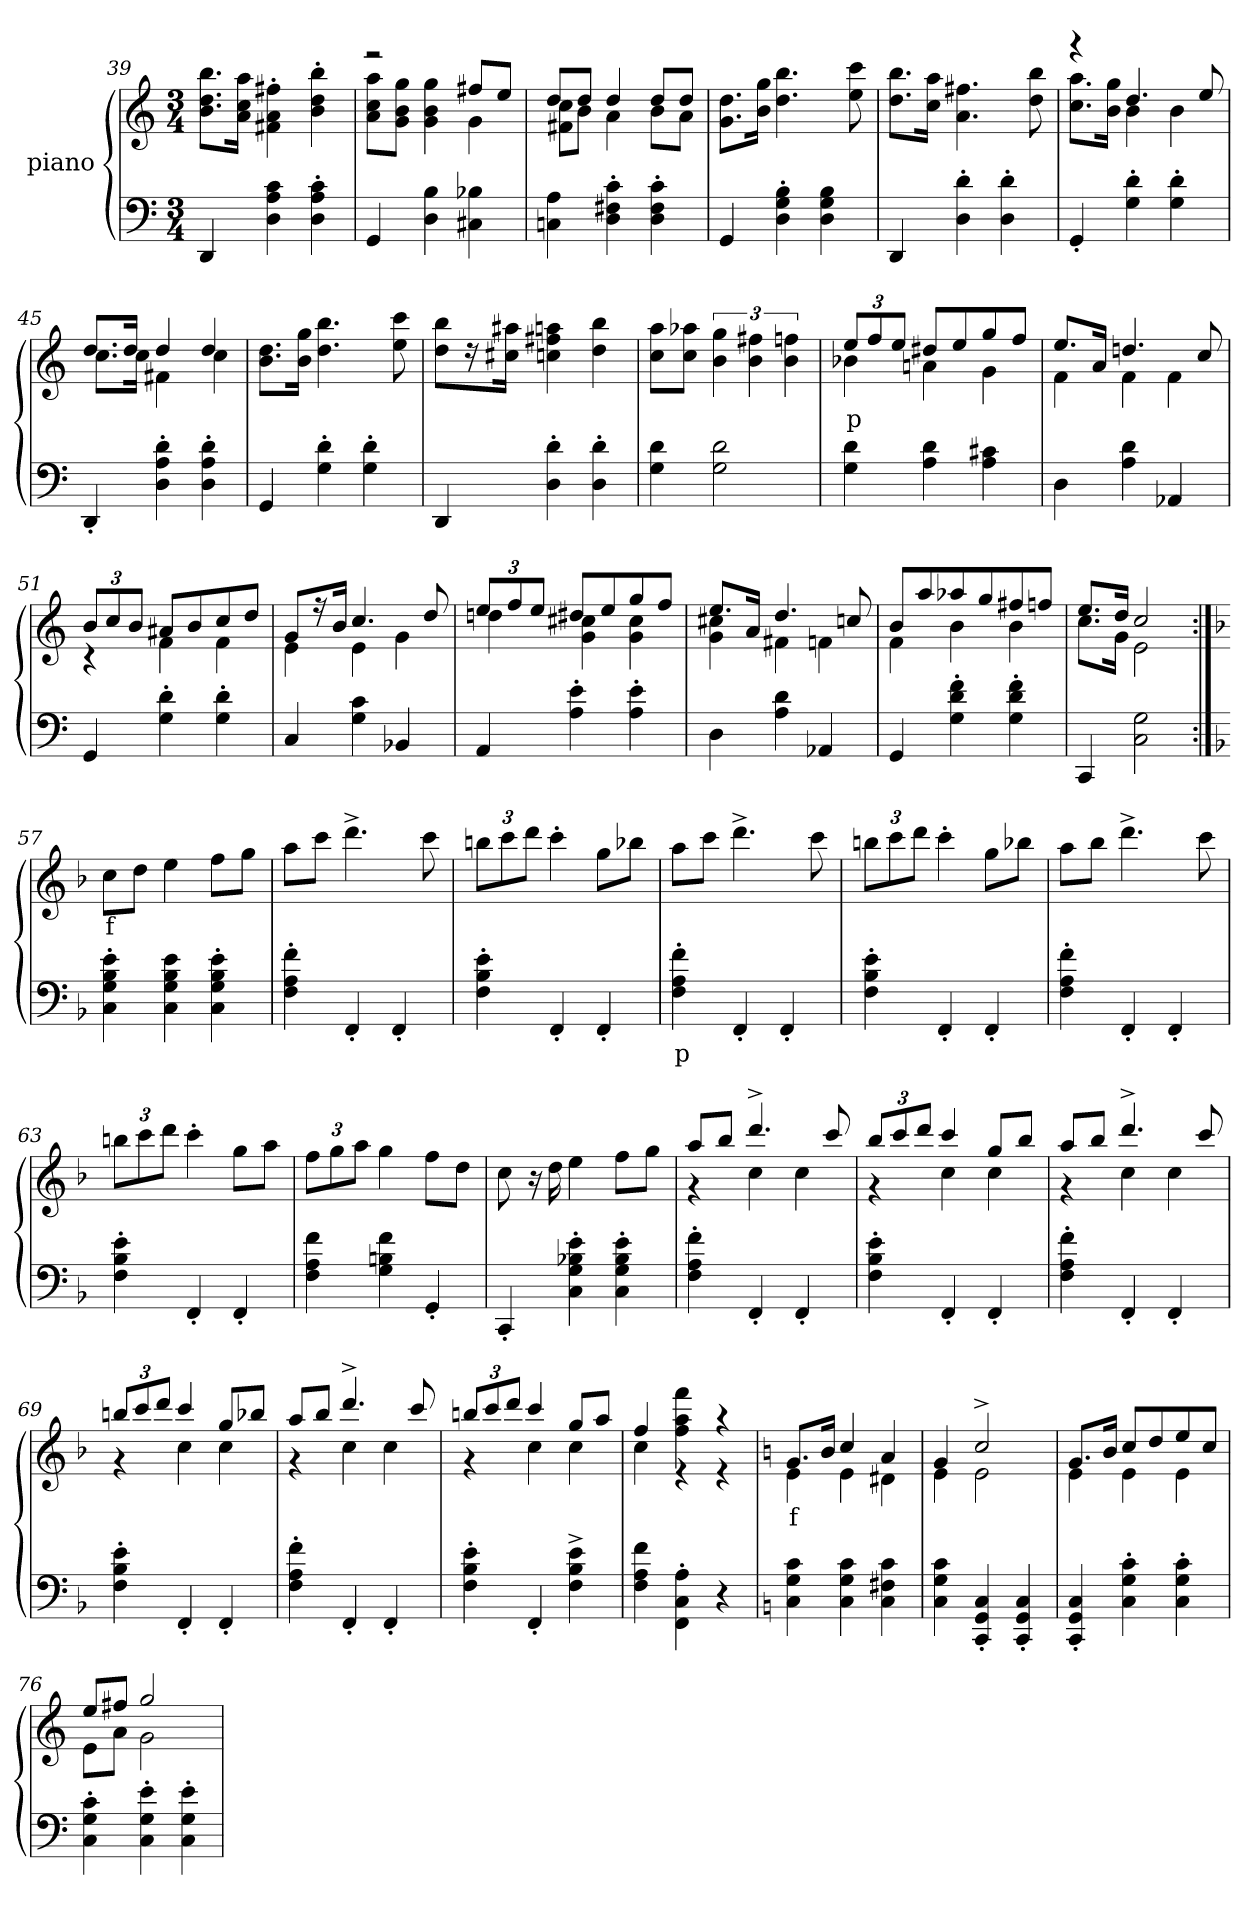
**kern	**text	**kern	**text
*part2	*part2	*part1	*part1
*staff2	*staff2	*staff1	*staff1
*	*	*I"piano	*
*clefF4	*	*clefG2	*
*k[]	*	*k[]	*
*C:	*	*C:	*
*M3/4	*	*M3/4	*
=39	=39	=39	=39
4DD/	.	8.b\ 8.dd\ 8.bb\L	.
.	.	16a\ 16cc\ 16aa\Jk	.
4D\ 4A\ 4c\	.	4f#X\'> 4a\'> 4ff#X\'>	.
4D\'> 4A\'> 4c\'>	.	4b\'> 4dd\'> 4bb\'>	.
=40	=40	=40	=40
*	*	*^	*
4GG/	.	2r	8a\ 8cc\ 8aa\L	.
.	.	.	8g\ 8b\ 8gg\J	.
4D\ 4B\	.	.	4g\ 4b\ 4gg\	.
4C#X\ 4B-X\	.	8ff#X/L	4g\	.
.	.	8ee/J	.	.
=41	=41	=41	=41	=41
4Cn\ 4A\	.	8dd/L	8f#X\ 8cc\L	.
.	.	8dd/J	8b\J	.
4D\'> 4F#X\'> 4c\'>	.	4dd/	4a\	.
4D\'> 4F#\'> 4c\'>	.	8dd/L	8b\L	.
.	.	8dd/J	8a\J	.
*	*	*v	*v	*
=42	=42	=42	=42
4GG/	.	8.g\ 8.dd\L	.
.	.	16b\ 16gg\Jk	.
4D\'> 4G\'> 4B\'>	.	4.dd\ 4.bb\	.
4D\ 4G\ 4B\	.	.	.
.	.	8ee\ 8ccc\	.
=43	=43	=43	=43
4DD/	.	8.dd\ 8.bb\L	.
.	.	16cc\ 16aa\Jk	.
4D\'> 4d\'>	.	4.a\ 4.ff#X\	.
4D\'> 4d\'>	.	.	.
.	.	8dd\ 8bb\	.
=44	=44	=44	=44
*	*	*^	*
4GG'>/	.	4r	8.cc\ 8.aa\L	.
.	.	.	16b\ 16gg\Jk	.
4G\'> 4d\'>	.	4.dd/	4b\	.
4G\'> 4d\'>	.	.	4b\	.
.	.	8ee/	.	.
=45	=45	=45	=45	=45
4DD'>/	.	8.dd/L	8.cc\L	.
.	.	16dd/Jk	16cc\Jk	.
4D\'> 4A\'> 4d\'>	.	4dd/	4f#X\	.
4D\'> 4A\'> 4d\'>	.	4dd/	4cc\	.
*	*	*v	*v	*
=46	=46	=46	=46
4GG/	.	8.b\ 8.dd\L	.
.	.	16b\ 16gg\Jk	.
4G\'> 4d\'>	.	4.dd\ 4.bb\	.
4G\'> 4d\'>	.	.	.
.	.	8ee\ 8ccc\	.
=47	=47	=47	=47
4DD/	.	8dd\ 8bb\L	.
.	.	16r	.
.	.	16cc#X\ 16aa#X\Jk	.
4D\'> 4d\'>	.	4ccn\ 4ff#X\ 4aan\	.
4D\'> 4d\'>	.	4dd\ 4bb\	.
=48	=48	=48	=48
4G\ 4d\	.	8cc\ 8aa\L	.
.	.	8cc\ 8aa-X\J	.
2G\ 2d\	.	6b\ 6gg\	.
.	.	6b\ 6ff#X\	.
.	.	6b\ 6ffn\	.
=49	=49	=49	=49
*	*	*^	*
4G\ 4d\	.	12ee/L	4b-X\	p
.	.	12ff/	.	.
.	.	12ee/J	.	.
4A\ 4d\	.	8dd#X/L	4an\	.
.	.	8ee/	.	.
4A\ 4c#X\	.	8gg/	4g\	.
.	.	8ff/J	.	.
=50	=50	=50	=50	=50
4D\	.	8.ee/L	4f\	.
.	.	16a/Jk	.	.
4A\ 4d\	.	4.ddn/	4f\	.
4AA-X/	.	.	4f\	.
.	.	8cc/	.	.
=51	=51	=51	=51	=51
4GG/	.	12b/L	4r	.
.	.	12cc/	.	.
.	.	12b/J	.	.
4G\'> 4d\'>	.	8a#X/L	4f\	.
.	.	8b/	.	.
4G\'> 4d\'>	.	8cc/	4f\	.
.	.	8dd/J	.	.
=52	=52	=52	=52	=52
4C/	.	8g/L	4e\	.
.	.	16r	.	.
.	.	16b/Jk	.	.
4G\ 4c\	.	4.cc/	4e\	.
4BB-X/	.	.	4g\	.
.	.	8dd/	.	.
=53	=53	=53	=53	=53
4AA/	.	12ee/L	4ddn\	.
.	.	12ff/	.	.
.	.	12ee/J	.	.
4A\'> 4e\'>	.	8dd#X/L	4g\ 4cc#X\	.
.	.	8ee/	.	.
4A\'> 4e\'>	.	8gg/	4g\ 4cc#\	.
.	.	8ff/J	.	.
=54	=54	=54	=54	=54
4D\	.	8.ee/L	4g\ 4cc#X\	.
.	.	16a/Jk	.	.
4A\ 4d\	.	4.dd/	4f#X\	.
4AA-X/	.	.	4fn\	.
.	.	8ccn/	.	.
=55	=55	=55	=55	=55
4GG/	.	8b/L	4f\	.
.	.	8aa/	.	.
4G\'> 4d\'> 4f\'>	.	8aa-X/	4b\	.
.	.	8gg/	.	.
4G\'> 4d\'> 4f\'>	.	8ff#X/	4b\	.
.	.	8ffn/J	.	.
=56	=56	=56	=56	=56
4CC/	.	8.ee/L	8.cc\L	.
.	.	16dd/Jk	16g\Jk	.
2C\ 2G\	.	2cc/	2e\	.
*	*	*v	*v	*
=57:|!	=57:|!	=57:|!	=57:|!
*k[b-]	*	*k[b-]	*
4C\'> 4G\'> 4B-\'> 4e\'>	.	8cc\L	f
.	.	8dd\J	.
4C\ 4G\ 4B-\ 4e\	.	4ee\	.
4C\'> 4G\'> 4B-\'> 4e\'>	.	8ff\L	.
.	.	8gg\J	.
=58	=58	=58	=58
4F\'> 4A\'> 4f\'>	.	8aa\L	.
.	.	8ccc\J	.
4FF'>/	.	4.ddd^>\	.
4FF'>/	.	.	.
.	.	8ccc\	.
=59	=59	=59	=59
4F\'> 4B-\'> 4e\'>	.	12bbn\L	.
.	.	12ccc\	.
.	.	12ddd\J	.
4FF'>/	.	4ccc'>\	.
4FF'>/	.	8gg\L	.
.	.	8bb-X\J	.
=60	=60	=60	=60
4F\'> 4A\'> 4f\'>	p	8aa\L	.
.	.	8ccc\J	.
4FF'>/	.	4.ddd^>\	.
4FF'>/	.	.	.
.	.	8ccc\	.
=61	=61	=61	=61
4F\'> 4B-\'> 4e\'>	.	12bbn\L	.
.	.	12ccc\	.
.	.	12ddd\J	.
4FF'>/	.	4ccc'>\	.
4FF'>/	.	8gg\L	.
.	.	8bb-X\J	.
=62	=62	=62	=62
4F\'> 4A\'> 4f\'>	.	8aa\L	.
.	.	8bb-\J	.
4FF'>/	.	4.ddd^>\	.
4FF'>/	.	.	.
.	.	8ccc\	.
=63	=63	=63	=63
4F\'> 4B-\'> 4e\'>	.	12bbn\L	.
.	.	12ccc\	.
.	.	12ddd\J	.
4FF'>/	.	4ccc'>\	.
4FF'>/	.	8gg\L	.
.	.	8aa\J	.
=64	=64	=64	=64
4F\ 4A\ 4f\	.	12ff\L	.
.	.	12gg\	.
.	.	12aa\J	.
4G\ 4Bn\ 4f\	.	4gg\	.
4GG'>/	.	8ff\L	.
.	.	8dd\J	.
=65	=65	=65	=65
4CC'>/	.	8cc\	.
.	.	16r	.
.	.	16dd\	.
4C\'> 4G\'> 4B-X\'> 4e\'>	.	4ee\	.
4C\'> 4G\'> 4B-\'> 4e\'>	.	8ff\L	.
.	.	8gg\J	.
=66	=66	=66	=66
*	*	*^	*
4F\'> 4A\'> 4f\'>	.	8aa/L	4r	.
.	.	8bb-/J	.	.
4FF'>/	.	4.ddd^>/	4cc\	.
4FF'>/	.	.	4cc\	.
.	.	8ccc/	.	.
=67	=67	=67	=67	=67
4F\'> 4B-\'> 4e\'>	.	12bb-/L	4r	.
.	.	12ccc/	.	.
.	.	12ddd/J	.	.
4FF'>/	.	4ccc/	4cc\	.
4FF'>/	.	8gg/L	4cc\	.
.	.	8bb-/J	.	.
=68	=68	=68	=68	=68
4F\'> 4A\'> 4f\'>	.	8aa/L	4r	.
.	.	8bb-/J	.	.
4FF'>/	.	4.ddd^>/	4cc\	.
4FF'>/	.	.	4cc\	.
.	.	8ccc/	.	.
=69	=69	=69	=69	=69
4F\'> 4B-\'> 4e\'>	.	12bbn/L	4r	.
.	.	12ccc/	.	.
.	.	12ddd/J	.	.
4FF'>/	.	4ccc/	4cc\	.
4FF'>/	.	8gg/L	4cc\	.
.	.	8bb-X/J	.	.
=70	=70	=70	=70	=70
4F\'> 4A\'> 4f\'>	.	8aa/L	4r	.
.	.	8bb-/J	.	.
4FF'>/	.	4.ddd^>/	4cc\	.
4FF'>/	.	.	4cc\	.
.	.	8ccc/	.	.
=71	=71	=71	=71	=71
4F\'> 4B-\'> 4e\'>	.	12bbn/L	4r	.
.	.	12ccc/	.	.
.	.	12ddd/J	.	.
4FF'>/	.	4ccc/	4cc\	.
4F\^> 4B-\^> 4e\^>	.	8gg/L	4cc\	.
.	.	8aa/J	.	.
=72	=72	=72	=72	=72
4F\ 4A\ 4f\	.	4ff/	4cc\	.
4FF\'> 4C\'> 4A\'>	.	4ff\ 4aa\ 4fff\	4r	.
4r	.	4r	4r	.
=73	=73	=73	=73	=73
*k[]	*	*k[]	*	*
4C\ 4G\ 4c\	.	8.g/L	4e\	f
.	.	16b/Jk	.	.
4C\ 4G\ 4c\	.	4cc/	4e\	.
4C\ 4F#X\ 4c\	.	4a/	4d#X\	.
=74	=74	=74	=74	=74
4C\ 4G\ 4c\	.	4g/	4e\	.
4CC/'> 4GG/'> 4C/'>	.	2cc^>/	2e\	.
4CC/'> 4GG/'> 4C/'>	.	.	.	.
=75	=75	=75	=75	=75
4CC/'> 4GG/'> 4C/'>	.	8.g/L	4e\	.
.	.	16b/Jk	.	.
4C\'> 4G\'> 4c\'>	.	8cc/L	4e\	.
.	.	8dd/	.	.
4C\'> 4G\'> 4c\'>	.	8ee/	4e\	.
.	.	8cc/J	.	.
=76	=76	=76	=76	=76
4C\'> 4G\'> 4c\'>	.	8ee/L	8e\L	.
.	.	8ff#X/J	8a\J	.
4C\'> 4G\'> 4e\'>	.	2gg/	2g\	.
4C\'> 4G\'> 4e\'>	.	.	.	.
*	*	*v	*v	*
=	=	=	=
*-	*-	*-	*-
